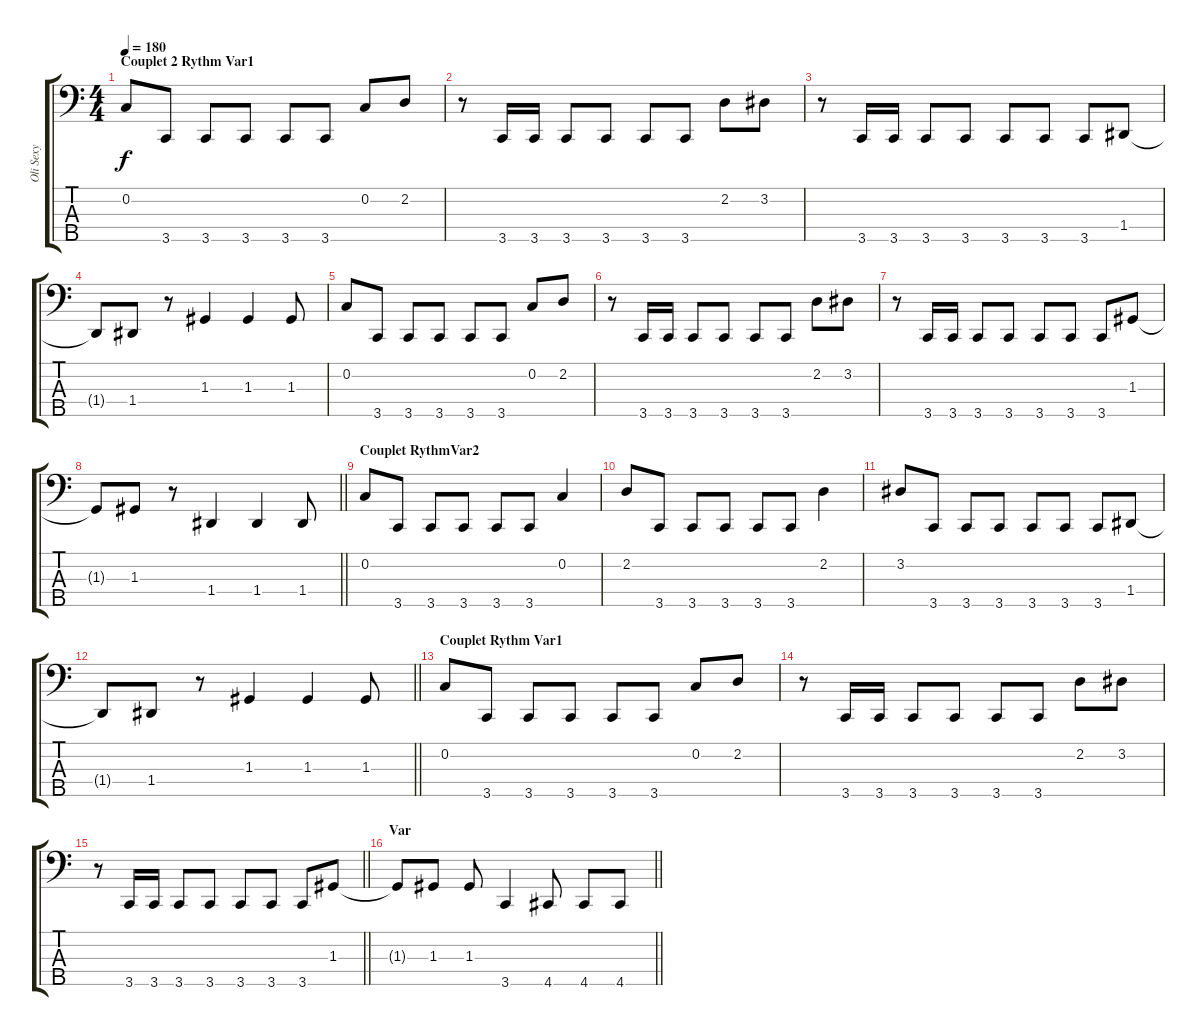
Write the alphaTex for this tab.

\track ("Oli Sexy" "Oli Sexy") {instrument electricbasspick}
\staff {score tabs}
\tuning (F2 C2 G1 D1 A0) {hide}
\ts (4 4)
\section ("" "Couplet 2 Rythm Var1")
\tempo 180
\clef f4
\ks c
0.2.8{dy f} 3.5.8 3.5.8 3.5.8 3.5.8 3.5.8 0.2.8 2.2.8 |
r.8 3.5.16 3.5.16 3.5.8 3.5.8 3.5.8 3.5.8 2.2.8 3.2.8 |
r.8 3.5.16 3.5.16 3.5.8 3.5.8 3.5.8 3.5.8 3.5.8 1.4.8 |
1.4{t}.8 1.4.8 r.8 1.3.4 1.3.4 1.3.8 |
0.2.8 3.5.8 3.5.8 3.5.8 3.5.8 3.5.8 0.2.8 2.2.8 |
r.8 3.5.16 3.5.16 3.5.8 3.5.8 3.5.8 3.5.8 2.2.8 3.2.8 |
r.8 3.5.16 3.5.16 3.5.8 3.5.8 3.5.8 3.5.8 3.5.8 1.3.8 |
\barLineRight lightlight
1.3{t}.8 1.3.8 r.8 1.4.4 1.4.4 1.4.8 |
\section ("" "Couplet RythmVar2")
0.2.8 3.5.8 3.5.8 3.5.8 3.5.8 3.5.8 0.2.4 |
2.2.8 3.5.8 3.5.8 3.5.8 3.5.8 3.5.8 2.2.4 |
3.2.8 3.5.8 3.5.8 3.5.8 3.5.8 3.5.8 3.5.8 1.4.8 |
\barLineRight lightlight
1.4{t}.8 1.4.8 r.8 1.3.4 1.3.4 1.3.8 |
\section ("" "Couplet Rythm Var1")
0.2.8 3.5.8 3.5.8 3.5.8 3.5.8 3.5.8 0.2.8 2.2.8 |
r.8 3.5.16 3.5.16 3.5.8 3.5.8 3.5.8 3.5.8 2.2.8 3.2.8 |
\barLineRight lightlight
r.8 3.5.16 3.5.16 3.5.8 3.5.8 3.5.8 3.5.8 3.5.8 1.3.8 |
\section ("" "Var")
\barLineRight lightlight
1.3{t}.8 1.3.8 1.3.8 3.5.4 4.5.8 4.5.8 4.5.8
